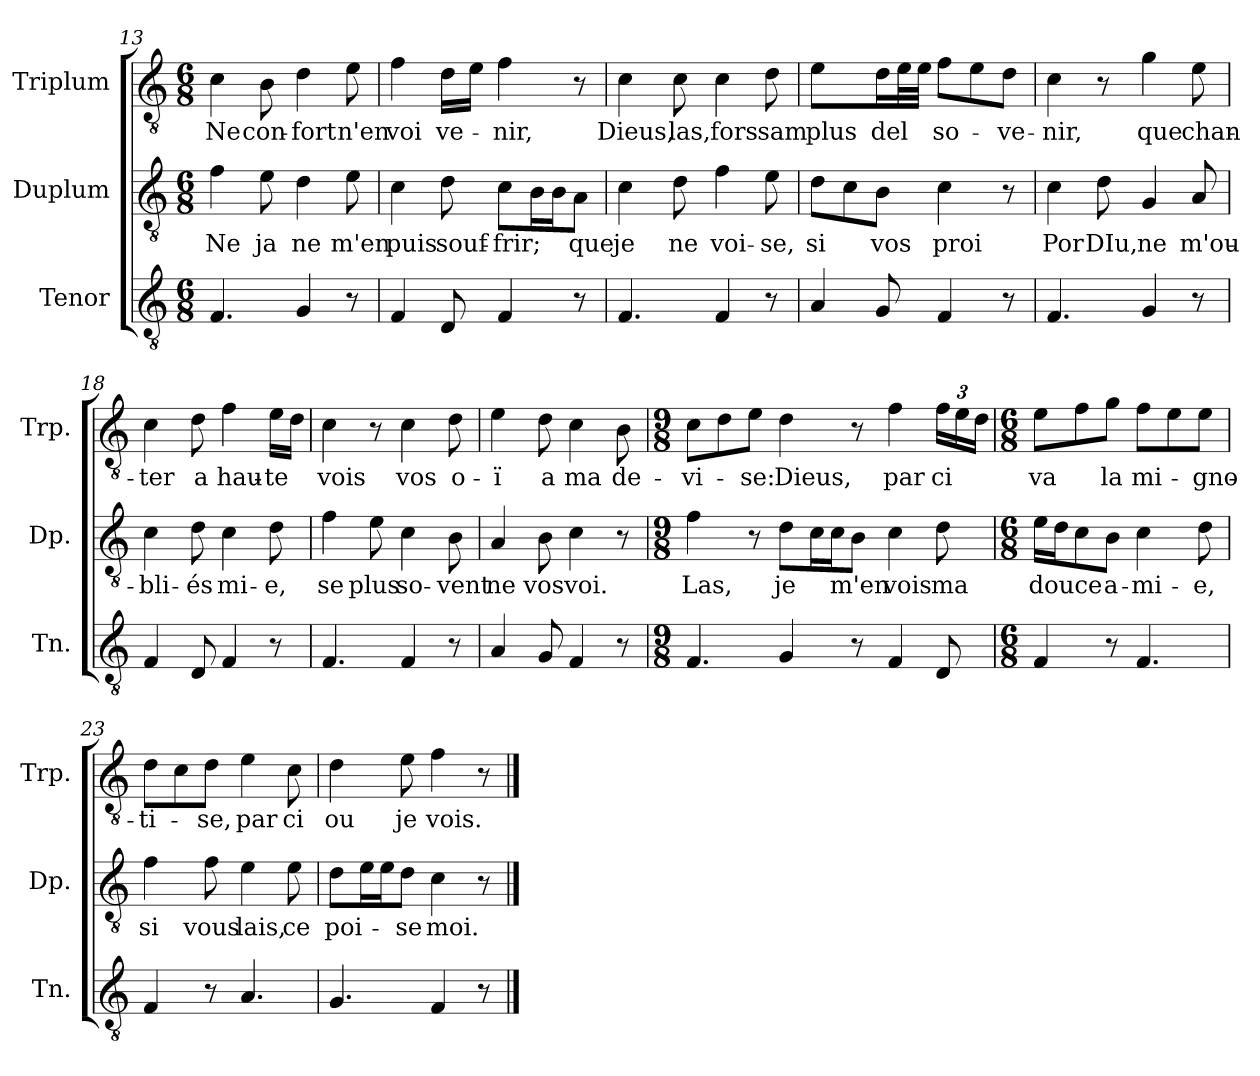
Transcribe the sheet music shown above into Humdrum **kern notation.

**kern	**kern	**text	**kern	**text
*part3	*part2	*part2	*part1	*part1
*staff3	*staff2	*staff2	*staff1	*staff1
*I"Tenor	*I"Duplum	*	*I"Triplum	*
*I'Tn.	*I'Dp.	*	*I'Trp.	*
*clefGv2	*clefGv2	*	*clefGv2	*
*k[]	*k[]	*	*k[]	*
*M6/8	*M6/8	*	*M6/8	*
=13	=13	=13	=13	=13
!	!	!LO:LY:b	!	!LO:LY:b
4.F/	4f\	Ne	4c\	Ne
!	!	!LO:LY:b	!	!LO:LY:b
.	8e\	ja	8B\	con-
!	!	!LO:LY:b	!	!LO:LY:b
4G/	4d\	ne	4d\	-fort
!	!	!LO:LY:b	!	!LO:LY:b
8r	8e\	m'en	8e\	n'en
=14	=14	=14	=14	=14
!	!	!LO:LY:b	!	!LO:LY:b
4F/	4c\	puis	4f\	voi
!	!	!LO:LY:b	!	!LO:LY:b
8D/	8d\	souf-	16d\LL	ve-
.	.	.	16e\JJ	.
!	!	!LO:LY:b	!	!LO:LY:b
4F/	8c\L	-frir;	4f\	nir,
*	*tremolo	*	*	*
.	16B\	.	.	.
.	16B\	.	.	.
*	*Xtremolo	*	*	*
!	!	!LO:LY:b	!	!
8r	8A\J	que	8r	.
=15	=15	=15	=15	=15
!	!	!LO:LY:b	!	!LO:LY:b
4.F/	4c\	je	4c\	Dieus,
!	!	!LO:LY:b	!	!LO:LY:b
.	8d\	ne	8c\	las,
!	!	!LO:LY:b	!	!LO:LY:b
4F/	4f\	voi-	4c\	fors
!	!	!LO:LY:b	!	!LO:LY:b
8r	8e\	-se,	8d\	sam
!!LO:PB:g=z
=16	=16	=16	=16	=16
!	!	!LO:LY:b	!	!LO:LY:b
4A/	8d\L	si	4e\	plus
.	8c\	.	.	.
!	!	!LO:LY:b	!	!LO:LY:b
8G/	8B\J	vos	16d\LL	del
*	*	*	*tremolo	*
.	.	.	32e\	.
.	.	.	32e\JJJ	.
*	*	*	*Xtremolo	*
!	!	!LO:LY:b	!	!LO:LY:b
4F/	4c\	proi	8f\L	so-
.	.	.	8e\	.
!	!	!	!	!LO:LY:b
8r	8r	.	8d\J	-ve-
=17	=17	=17	=17	=17
!	!	!LO:LY:b	!	!LO:LY:b
4.F/	4c\	Por	4c\	-nir,
!	!	!LO:LY:b	!	!
.	8d\	DIu,	8r	.
!	!	!LO:LY:b	!	!LO:LY:b
4G/	4G/	ne	4g\	que
!	!	!LO:LY:b	!	!LO:LY:b
8r	8A/	m'ou-	8e\	chan-
=18	=18	=18	=18	=18
!	!	!LO:LY:b	!	!LO:LY:b
4F/	4c\	-bli-	4c\	-ter
!	!	!LO:LY:b	!	!LO:LY:b
8D/	8d\	-és	8d\	a
!	!	!LO:LY:b	!	!LO:LY:b
4F/	4c\	mi-	4f\	hau-
!	!	!LO:LY:b	!	!LO:LY:b
8r	8d\	-e,	16e\LL	-te
.	.	.	16d\JJ	.
=19	=19	=19	=19	=19
!	!	!LO:LY:b	!	!LO:LY:b
4.F/	4f\	se	4c\	vois
!	!	!LO:LY:b	!	!
.	8e\	plus	8r	.
!	!	!LO:LY:b	!	!LO:LY:b
4F/	4c\	so-	4c\	vos
!	!	!LO:LY:b	!	!LO:LY:b
8r	8B\	-vent	8d\	o-
=20	=20	=20	=20	=20
!	!	!LO:LY:b	!	!LO:LY:b
4A/	4A/	ne	4e\	-ï
!	!	!LO:LY:b	!	!LO:LY:b
8G/	8B\	vos	8d\	a
!	!	!LO:LY:b	!	!LO:LY:b
4F/	4c\	voi.	4c\	ma
!	!	!	!	!LO:LY:b
8r	8r	.	8B\	de-
!!LO:LB:g=z
=21	=21	=21	=21	=21
*M9/8	*M9/8	*	*M9/8	*
!	!	!LO:LY:b	!	!LO:LY:b
4.F/	4f\	Las,	8c\L	-vi-
.	.	.	8d\	.
!	!	!	!	!LO:LY:b
.	8r	.	8e\J	-se:
!	!	!LO:LY:b	!	!LO:LY:b
4G/	8d\L	je	4d\	Dieus,
*	*tremolo	*	*	*
.	16c\	.	.	.
.	16c\	.	.	.
*	*Xtremolo	*	*	*
!	!	!LO:LY:b	!	!
8r	8B\J	m'en	8r	.
!	!	!LO:LY:b	!	!LO:LY:b
4F/	4c\	vois	4f\	par
!	!	!LO:LY:b	!	!
*	*	*	*Xbrackettup	*
!	!	!	!	!LO:LY:b
8D/	8d\	ma	24f\LL	ci
.	.	.	24e\	.
.	.	.	24d\JJ	.
=22	=22	=22	=22	=22
*M6/8	*M6/8	*	*M6/8	*
!	!	!LO:LY:b	!	!LO:LY:b
4F/	16e\LL	douce	8e\L	va
.	16d\J	.	.	.
.	8c\	.	8f\	.
!	!	!LO:LY:b	!	!LO:LY:b
8r	8B\J	a-	8g\J	la
!	!	!LO:LY:b	!	!LO:LY:b
4.F/	4c\	-mi-	8f\L	mi-
.	.	.	8e\	.
!	!	!LO:LY:b	!	!LO:LY:b
.	8d\	-e,	8e\J	-gno-
=23	=23	=23	=23	=23
!	!	!LO:LY:b	!	!LO:LY:b
4F/	4f\	si	8d\L	-ti-
.	.	.	8c\	.
!	!	!LO:LY:b	!	!LO:LY:b
8r	8f\	vous	8d\J	-se,
!	!	!LO:LY:b	!	!LO:LY:b
4.A/	4e\	lais,	4e\	par
!	!	!LO:LY:b	!	!LO:LY:b
.	8e\	ce	8c\	ci
=24	=24	=24	=24	=24
!	!	!LO:LY:b	!	!LO:LY:b
4.G/	8d\L	poi-	4d\	ou
*	*tremolo	*	*	*
.	16e\	.	.	.
.	16e\	.	.	.
*	*Xtremolo	*	*	*
!	!	!LO:LY:b	!	!LO:LY:b
.	8d\J	-se	8e\	je
!	!	!LO:LY:b	!	!LO:LY:b
4F/	4c\	moi.	4f\	vois.
8r	8r	.	8r	.
==	==	==	==	==
*-	*-	*-	*-	*-
